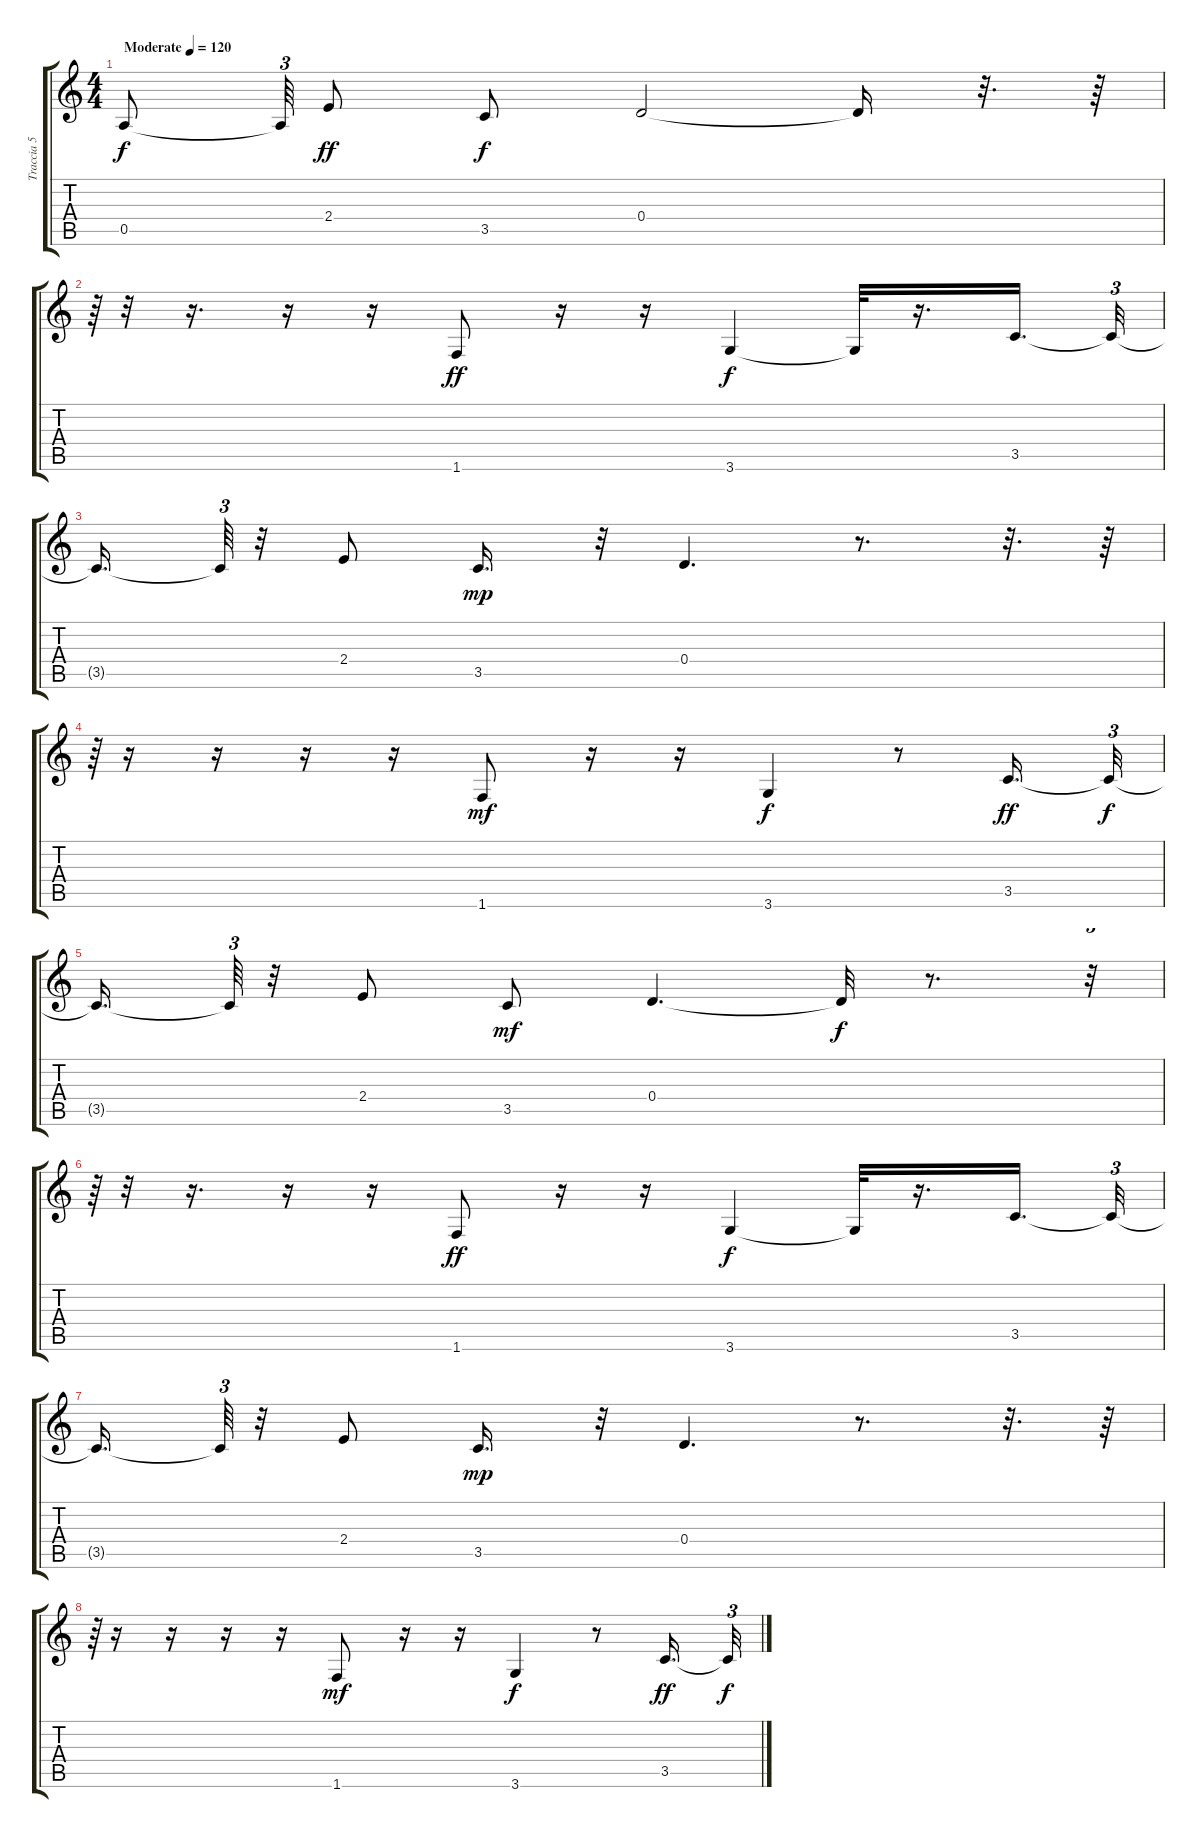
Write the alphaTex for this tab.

\track ("Traccia 5" "Traccia 5") {instrument electricguitarclean}
\staff {score tabs}
\tuning (E4 B3 G3 D3 A2 E2) {hide}
\ts (4 4)
\tempo (120 "Moderate")
\clef g2
\ks c
0.5.8{dy f instrument electricguitarclean} 0.5{t}.64{tu (3 2)} 2.4.8{dy ff} 3.5.8{dy f} 0.4.2 0.4{t}.16 r.32{d} r.64 |
r.64{tu (3 2)} r.32 r.16{d} r.16 r.16 1.6.8{dy ff} r.16 r.16 3.6.4{dy f} 3.6{t}.32 r.16{d} 3.5.16{d} 3.5{t}.32{tu (3 2)} |
3.5{t}.16{d} 3.5{t}.64{tu (3 2)} r.32 2.4.8 3.5.16{d dy mp} r.32 0.4.4{d} r.8{d} r.32{d} r.64 |
r.64{tu (3 2)} r.16 r.16 r.16 r.16 1.6.8{dy mf} r.16 r.16 3.6.4{dy f} r.8 3.5.16{d dy ff} 3.5{t}.32{tu (3 2) dy f} |
3.5{t}.16{d} 3.5{t}.64{tu (3 2)} r.32 2.4.8 3.5.8{dy mf} 0.4.4{d} 0.4{t}.32{dy f} r.8{d} r.32{tu (3 2)} |
r.64{tu (3 2)} r.32 r.16{d} r.16 r.16 1.6.8{dy ff} r.16 r.16 3.6.4{dy f} 3.6{t}.32 r.16{d} 3.5.16{d} 3.5{t}.32{tu (3 2)} |
3.5{t}.16{d} 3.5{t}.64{tu (3 2)} r.32 2.4.8 3.5.16{d dy mp} r.32 0.4.4{d} r.8{d} r.32{d} r.64 |
r.64{tu (3 2)} r.16 r.16 r.16 r.16 1.6.8{dy mf} r.16 r.16 3.6.4{dy f} r.8 3.5.16{d dy ff} 3.5{t}.32{tu (3 2) dy f}
